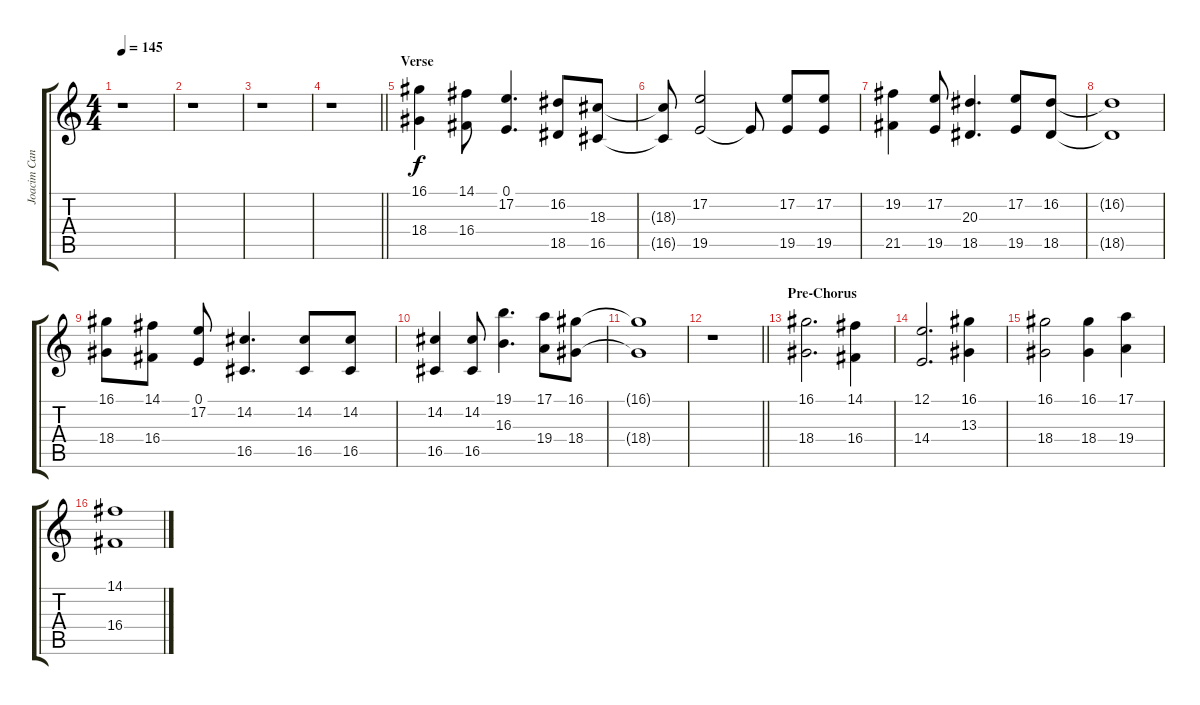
\track ("Joacim Cans (Voice)" "Joacim Can") {instrument lead1square}
\staff {score tabs}
\tuning (E4 B3 G3 D3 A2 E2) {hide}
\ts (4 4)
\tempo 145
\clef g2
\ks c
r.1{dy f} |
r.1 |
r.1 |
\barLineRight lightlight
r.1 |
\section ("" "Verse")
(16.1 18.4).4 (14.1 16.4).8 (0.1 17.2).4{d} (16.2 18.5).8 (18.3 16.5).8 |
(18.3{t} 16.5{t}).8 (17.2 19.5).2 19.5{t}.8 (17.2 19.5).8 (17.2 19.5).8 |
(19.2 21.5).4 (17.2 19.5).8 (20.3 18.5).4{d} (17.2 19.5).8 (16.2 18.5).8 |
(16.2{t} 18.5{t}).1 |
(16.1 18.4).8 (14.1 16.4).8 (0.1 17.2).8 (14.2 16.5).4{d} (14.2 16.5).8 (14.2 16.5).8 |
(14.2 16.5).4 (14.2 16.5).8 (19.1 16.3).4{d} (17.1 19.4).8 (16.1 18.4).8 |
(16.1{t} 18.4{t}).1 |
\barLineRight lightlight
r.1 |
\section ("" "Pre-Chorus")
(16.1 18.4).2{d} (14.1 16.4).4 |
(12.1 14.4).2{d} (16.1 13.3).4 |
(16.1 18.4).2 (16.1 18.4).4 (17.1 19.4).4 |
(14.1 16.4).1
